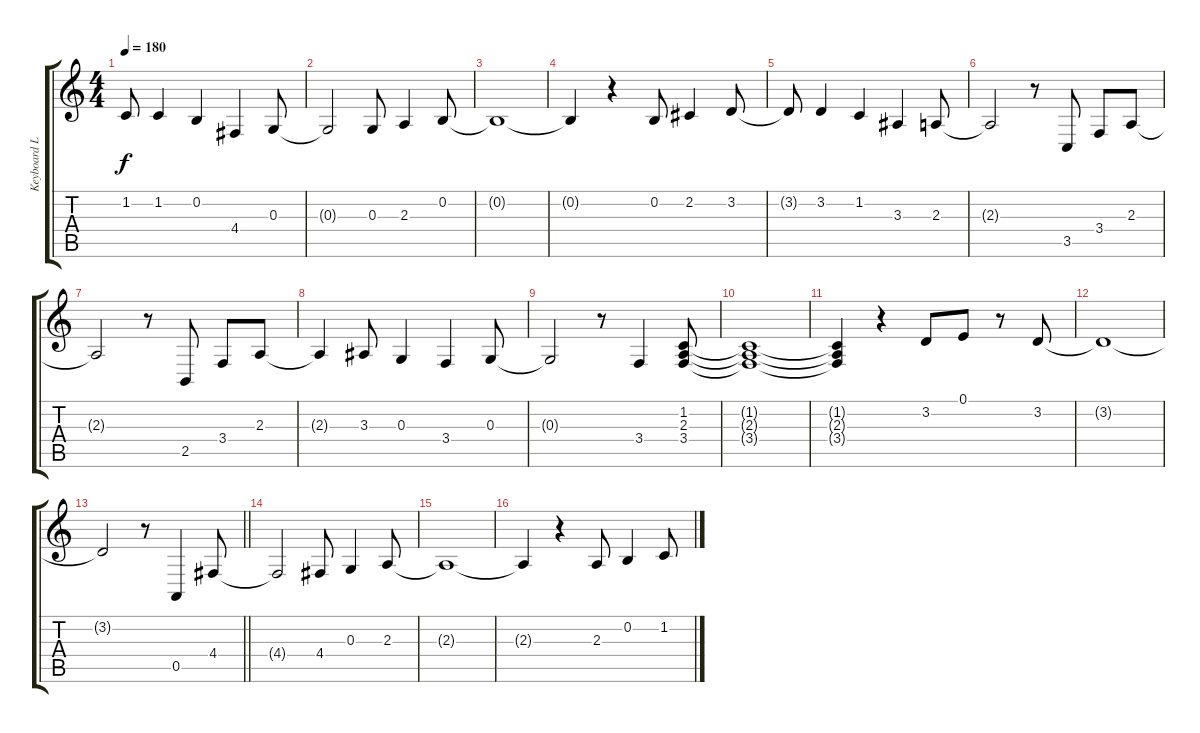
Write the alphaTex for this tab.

\track ("Keyboard L" "Keyboard L") {instrument electricgrandpiano}
\staff {score tabs}
\tuning (E4 B3 G3 D3 A2 E2) {hide}
\ts (4 4)
\tempo 180
\clef g2
\ks c
1.2{t}.8{dy f} 1.2.4 0.2.4 4.4.4 0.3.8 |
0.3{t}.2 0.3.8 2.3.4 0.2.8 |
0.2{t}.1 |
0.2{t}.4 r.4 0.2.8 2.2.4 3.2.8 |
3.2{t}.8 3.2.4 1.2.4 3.3.4 2.3.8 |
2.3{t}.2 r.8 3.5.8 3.4.8 2.3.8 |
2.3{t}.2 r.8 2.5.8 3.4.8 2.3.8 |
2.3{t}.4 3.3.8 0.3.4 3.4.4 0.3.8 |
0.3{t}.2 r.8 3.4.4 (1.2 2.3 3.4).8 |
(1.2{t} 2.3{t} 3.4{t}).1 |
(1.2{t} 2.3{t} 3.4{t}).4 r.4 3.2.8 0.1.8 r.8 3.2.8 |
3.2{t}.1 |
\barLineRight lightlight
3.2{t}.2 r.8 0.5.4 4.4.8 |
4.4{t}.2 4.4.8 0.3.4 2.3.8 |
2.3{t}.1 |
2.3{t}.4 r.4 2.3.8 0.2.4 1.2.8
